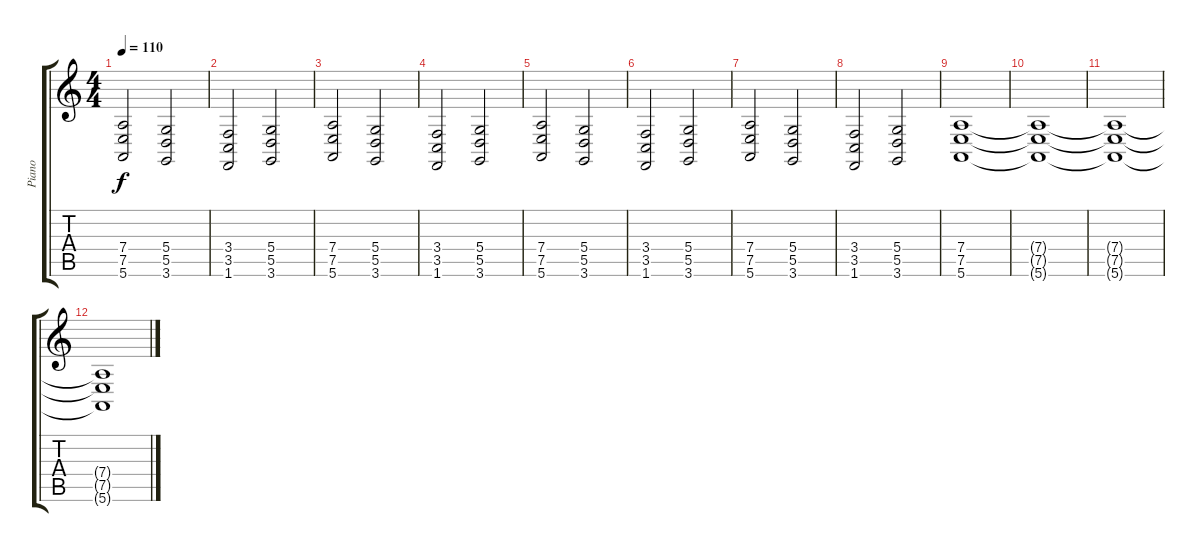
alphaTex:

\track ("Piano" "Piano") {instrument brightacousticpiano}
\staff {score tabs}
\tuning (E4 B3 G3 D3 A2 E2) {hide}
\ts (4 4)
\tempo 110
\clef g2
\ks c
(7.4 7.5 5.6).2{dy f volume 10 instrument distortionguitar} (5.4 5.5 3.6).2 |
(3.4 3.5 1.6).2 (5.4 5.5 3.6).2 |
(7.4 7.5 5.6).2 (5.4 5.5 3.6).2 |
(3.4 3.5 1.6).2 (5.4 5.5 3.6).2 |
(7.4 7.5 5.6).2 (5.4 5.5 3.6).2 |
(3.4 3.5 1.6).2 (5.4 5.5 3.6).2 |
(7.4 7.5 5.6).2 (5.4 5.5 3.6).2 |
(3.4 3.5 1.6).2 (5.4 5.5 3.6).2 |
(7.4 7.5 5.6).1 |
(7.4{t} 7.5{t} 5.6{t}).1 |
(7.4{t} 7.5{t} 5.6{t}).1 |
(7.4{t} 7.5{t} 5.6{t}).1
